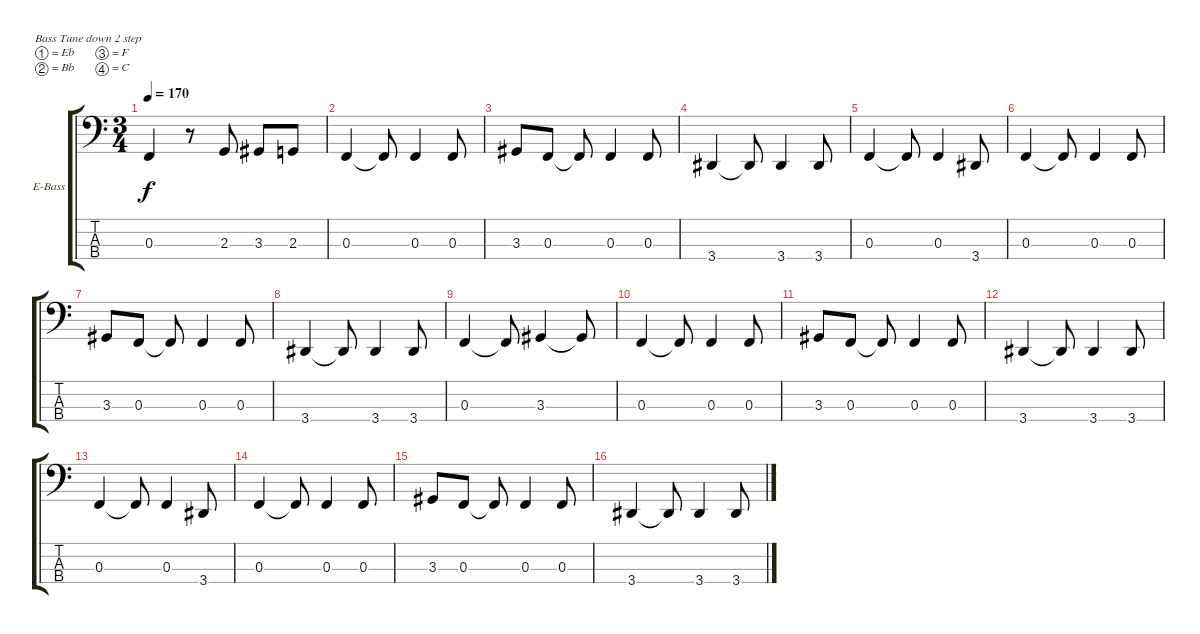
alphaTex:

\bracketExtendMode groupsimilarinstruments
\firstSystemTrackNameOrientation horizontal
\otherSystemsTrackNameOrientation horizontal
\track ("Bass" "E-Bass") {instrument electricbasspick}
\staff {score tabs}
\tuning (Eb2 Bb1 F1 C1)
\ts (3 4)
\tempo 170
\clef f4
\ks c
0.3.4{dy f} r.8 2.3.8 3.3.8 2.3.8 |
0.3.4 0.3{t}.8 0.3.4 0.3.8 |
3.3.8 0.3.8 0.3{t}.8 0.3.4 0.3.8 |
3.4.4 3.4{t}.8 3.4.4 3.4.8 |
0.3.4 0.3{t}.8 0.3.4 3.4.8 |
0.3.4 0.3{t}.8 0.3.4 0.3.8 |
3.3.8 0.3.8 0.3{t}.8 0.3.4 0.3.8 |
3.4.4 3.4{t}.8 3.4.4 3.4.8 |
0.3.4 0.3{t}.8 3.3.4 3.3{t}.8 |
0.3.4 0.3{t}.8 0.3.4 0.3.8 |
3.3.8 0.3.8 0.3{t}.8 0.3.4 0.3.8 |
3.4.4 3.4{t}.8 3.4.4 3.4.8 |
0.3.4 0.3{t}.8 0.3.4 3.4.8 |
0.3.4 0.3{t}.8 0.3.4 0.3.8 |
3.3.8 0.3.8 0.3{t}.8 0.3.4 0.3.8 |
3.4.4 3.4{t}.8 3.4.4 3.4.8
